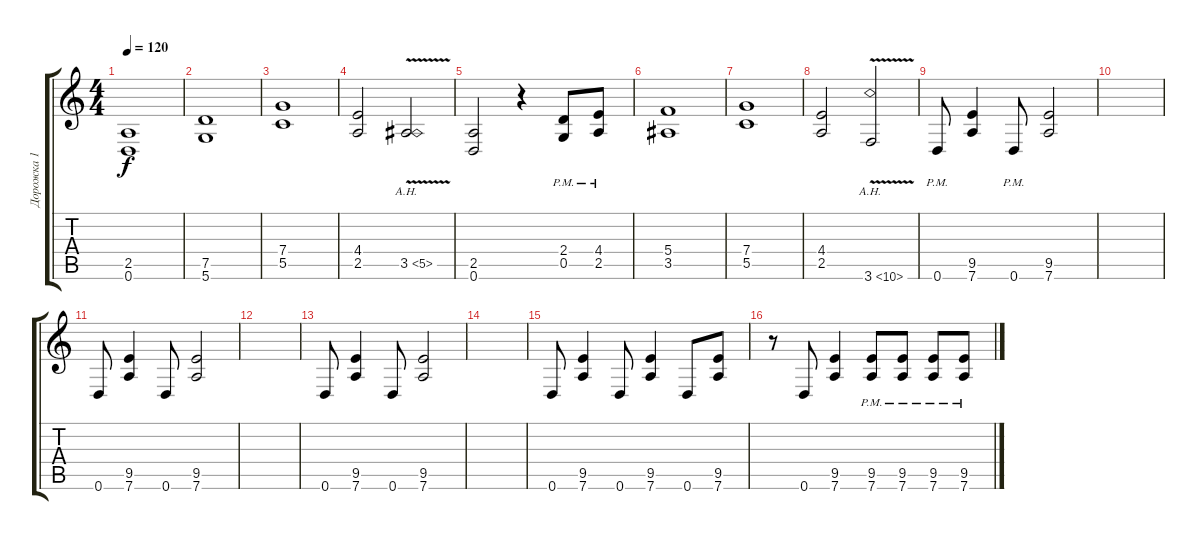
\track ("Дорожка 1" "Дорожка 1") {instrument distortionguitar}
\staff {score tabs}
\tuning (D4 A3 F3 C3 G2 D2) {hide}
\ts (4 4)
\tempo 120
\clef g2
\ks c
(2.5 0.6).1{dy f} |
(7.5 5.6).1 |
(7.4 5.5).1 |
(4.4 2.5).2 3.5{ah 2 v}.2 |
(2.5 0.6).2 r.4 (2.4{pm} 0.5{pm}).8 (4.4{pm} 2.5{pm}).8 |
(5.4 3.5).1 |
(7.4 5.5).1 |
(4.4 2.5).2 3.6{ah 7 v}.2 |
0.6{pm}.8 (9.5 7.6).4 0.6{pm}.8 (9.5 7.6).2 |
|
0.6.8 (9.5 7.6).4 0.6.8 (9.5 7.6).2 |
|
0.6.8 (9.5 7.6).4 0.6.8 (9.5 7.6).2 |
|
0.6.8 (9.5 7.6).4 0.6.8 (9.5 7.6).4 0.6.8 (9.5 7.6).8 |
r.8 0.6.8 (9.5 7.6).4 (9.5{pm} 7.6).8 (9.5{pm} 7.6).8 (9.5{pm} 7.6).8 (9.5{pm} 7.6).8
